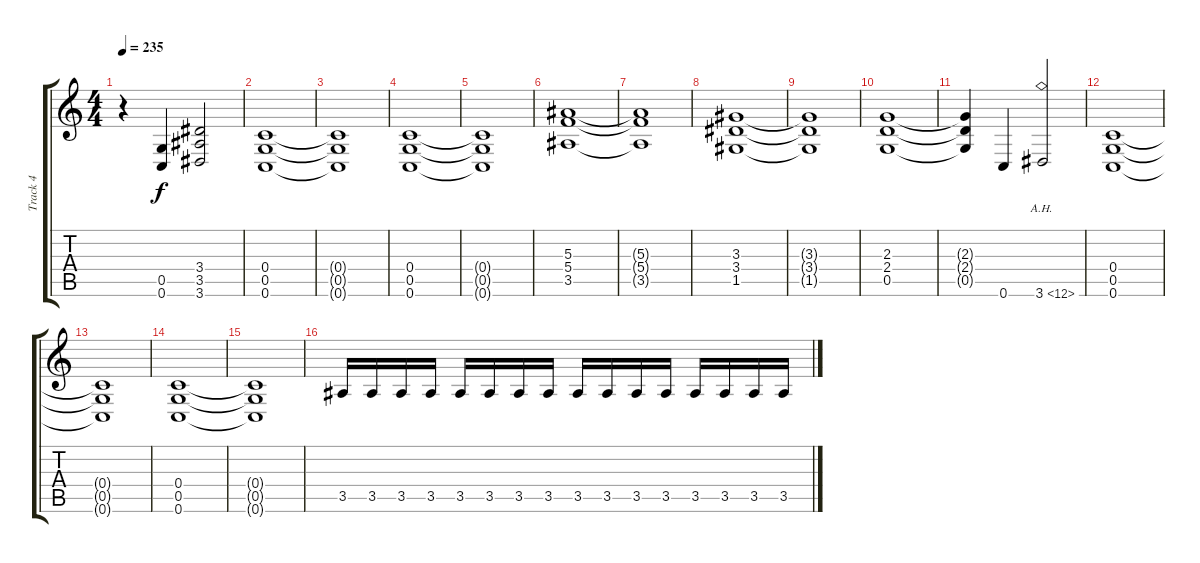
\track ("Track 4" "Track 4") {instrument distortionguitar}
\staff {score tabs}
\tuning (D4 A3 F3 C3 G2 C2) {hide}
\ts (4 4)
\tempo 235
\clef g2
\ks c
r.4{dy f} (0.5 0.6).4 (3.4 3.5 3.6).2 |
(0.4 0.5 0.6).1 |
(0.4{t} 0.5{t} 0.6{t}).1 |
(0.4 0.5 0.6).1 |
(0.4{t} 0.5{t} 0.6{t}).1 |
(5.3 5.4 3.5).1 |
(5.3{t} 5.4{t} 3.5{t}).1 |
(3.3 3.4 1.5).1 |
(3.3{t} 3.4{t} 1.5{t}).1 |
(2.3 2.4 0.5).1 |
(2.3{t} 2.4{t} 0.5{t}).4 0.6.4 3.6{ah 9}.2 |
(0.4 0.5 0.6).1 |
(0.4{t} 0.5{t} 0.6{t}).1 |
(0.4 0.5 0.6).1 |
(0.4{t} 0.5{t} 0.6{t}).1 |
3.5.16 3.5.16 3.5.16 3.5.16 3.5.16 3.5.16 3.5.16 3.5.16 3.5.16 3.5.16 3.5.16 3.5.16 3.5.16 3.5.16 3.5.16 3.5.16
